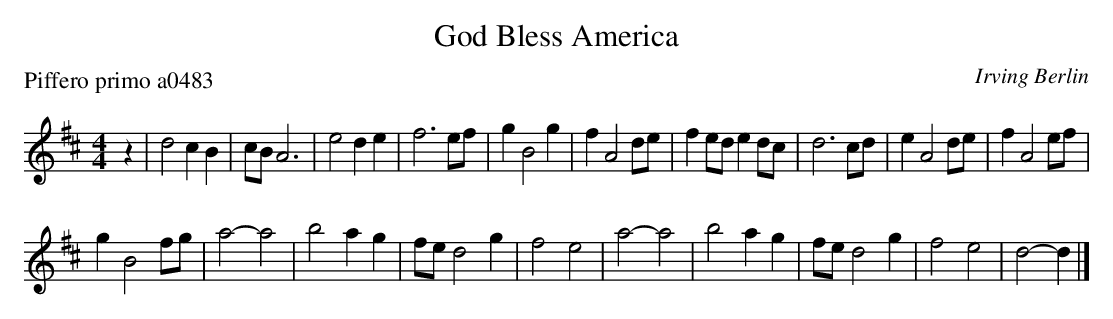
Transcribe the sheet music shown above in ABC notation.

X:1
T: God Bless America
P: Piffero primo a0483
O: Irving Berlin
M: 4/4
L: 1/8
K: D
z2 |\
d4 c2B2 | cB A6 | e4 d2e2 | f6 ef |\
g2 B4 g2 | f2 A4 de | f2ed e2dc | d6 cd |\
e2 A4 de | f2 A4 ef |
g2 B4 fg | a4- a4 |\
b4 a2g2 | fe d4 g2 | f4 e4 | a4- a4 |\
b4 a2g2 | fe d4 g2 | f4 e4 | d4- d2 |]
